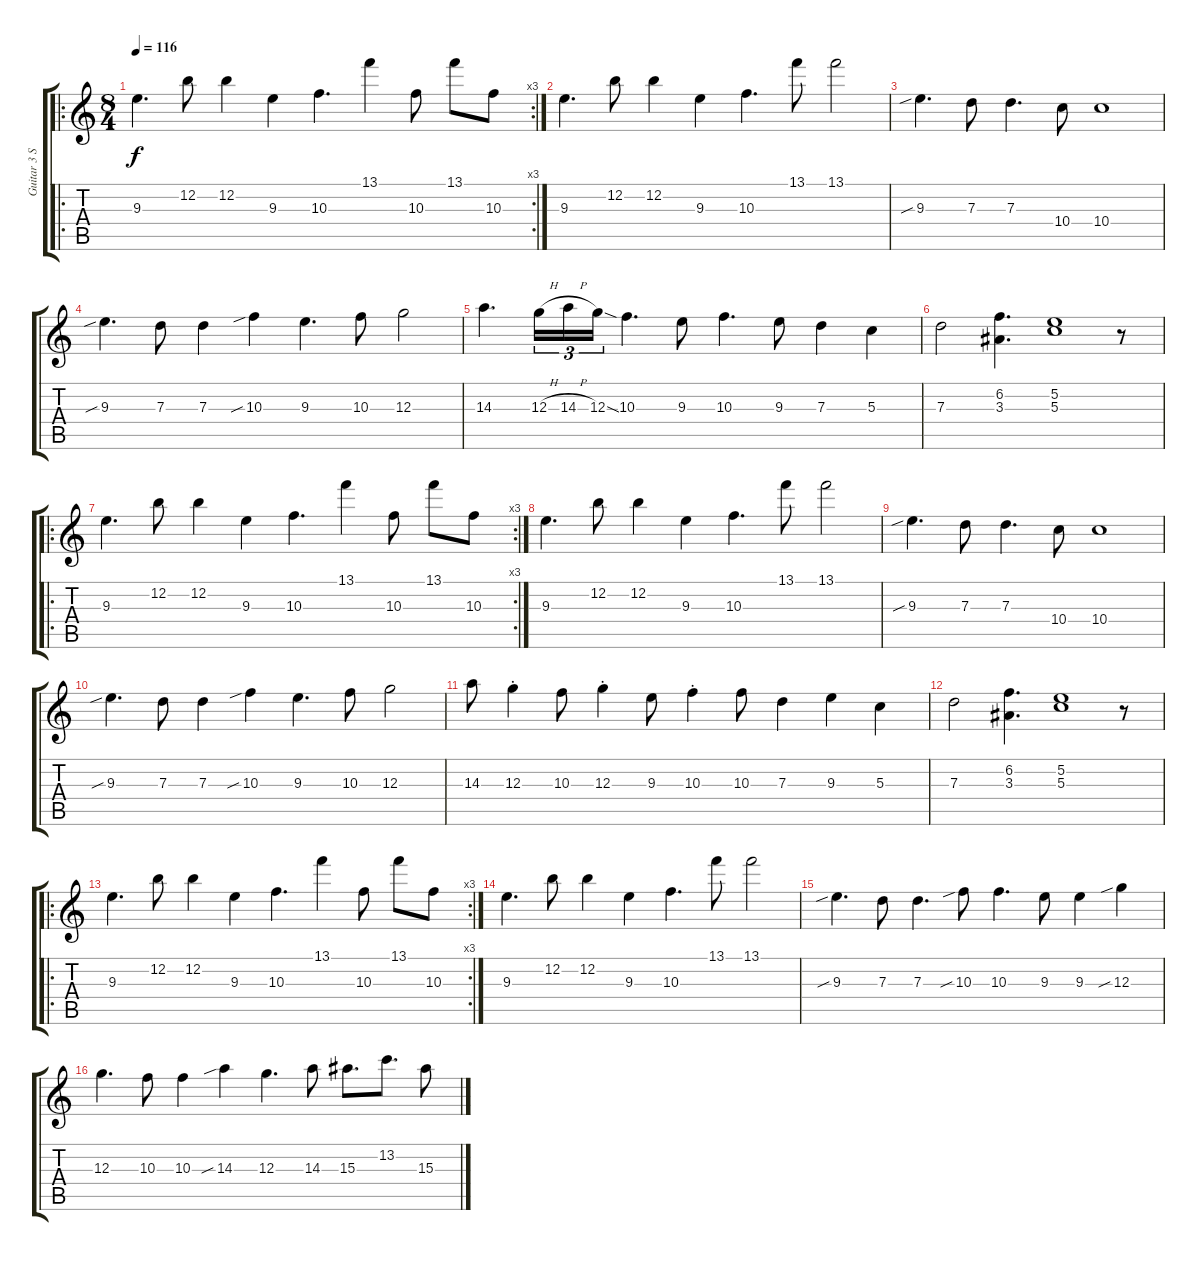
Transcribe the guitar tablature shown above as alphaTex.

\track ("Guitar 3 Solo" "Guitar 3 S") {instrument acousticguitarnylon}
\staff {score tabs}
\tuning (E4 B3 G3 D3 A2 E2) {hide}
\ro
\rc 3
\ts (8 4)
\tempo 116
\clef g2
\ks c
9.3.4{d dy f instrument acousticguitarnylon} 12.2.8 12.2.4 9.3.4 10.3.4{d} 13.1.4 10.3.8 13.1.8 10.3.8 |
9.3.4{d} 12.2.8 12.2.4 9.3.4 10.3.4{d} 13.1.8 13.1.2 |
9.3{sib}.4{d} 7.3.8 7.3.4{d} 10.4.8 10.4.1 |
9.3{sib}.4{d} 7.3.8 7.3.4 10.3{sib}.4 9.3.4{d} 10.3.8 12.3.2 |
14.3.4{d} 12.3{h}.16{tu (3 2)} 14.3{h}.16{tu (3 2)} 12.3{sod}.16{tu (3 2)} 10.3.4{d} 9.3.8 10.3.4{d} 9.3.8 7.3.4 5.3.4 |
7.3.2 (6.2 3.3).4{d} (5.2 5.3).1 r.8 |
\ro
\rc 3
9.3.4{d} 12.2.8 12.2.4 9.3.4 10.3.4{d} 13.1.4 10.3.8 13.1.8 10.3.8 |
9.3.4{d} 12.2.8 12.2.4 9.3.4 10.3.4{d} 13.1.8 13.1.2 |
9.3{sib}.4{d} 7.3.8 7.3.4{d} 10.4.8 10.4.1 |
9.3{sib}.4{d} 7.3.8 7.3.4 10.3{sib}.4 9.3.4{d} 10.3.8 12.3.2 |
14.3.8 12.3{st}.4 10.3.8 12.3{st}.4 9.3.8 10.3{st}.4 10.3.8 7.3.4 9.3.4 5.3.4 |
7.3.2 (6.2 3.3).4{d} (5.2 5.3).1 r.8 |
\ro
\rc 3
9.3.4{d} 12.2.8 12.2.4 9.3.4 10.3.4{d} 13.1.4 10.3.8 13.1.8 10.3.8 |
9.3.4{d} 12.2.8 12.2.4 9.3.4 10.3.4{d} 13.1.8 13.1.2 |
9.3{sib}.4{d} 7.3.8 7.3.4{d} 10.3{sib}.8 10.3.4{d} 9.3.8 9.3.4 12.3{sib}.4 |
12.3.4{d} 10.3.8 10.3.4 14.3{sib}.4 12.3.4{d} 14.3.8 15.3.8{d} 13.2.8{d} 15.3.8
